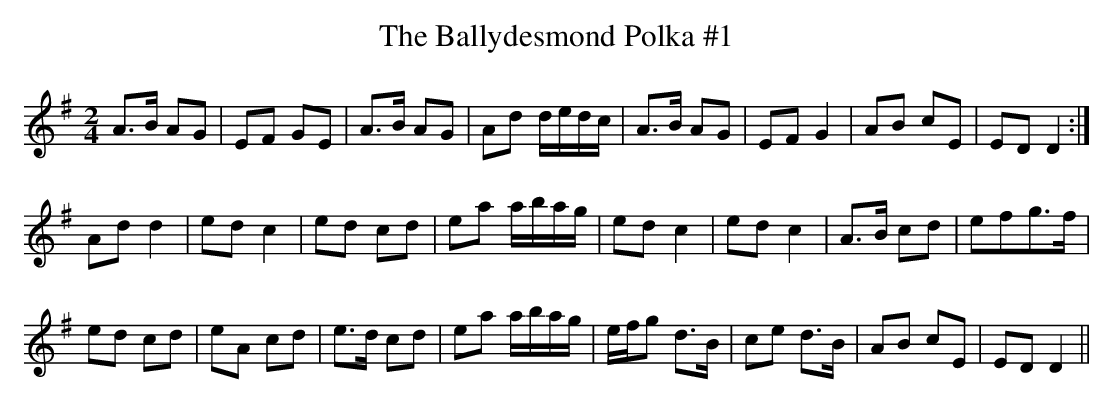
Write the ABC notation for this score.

X:1
T:Ballydesmond Polka \#1, The
M:2/4
E:8
K:G
A3B A2G2|E2F2 G2E2|A3B A2G2|A2d2 dedc|A3B A2G2|E2F2 G4|A2B2 c2E2|E2D2 D4:|*
A2d2 d4|e2d2 c4|e2d2 c2d2|e2a2 abag|e2d2 c4|e2d2 c4|A3B c2d2|e2f2g3f|*
e2d2 c2d2|e2A2 c2d2|e3d c2d2|e2a2 abag|efg2 d3B|c2e2 d3B|A2B2 c2E2|E2D2 D4||**
